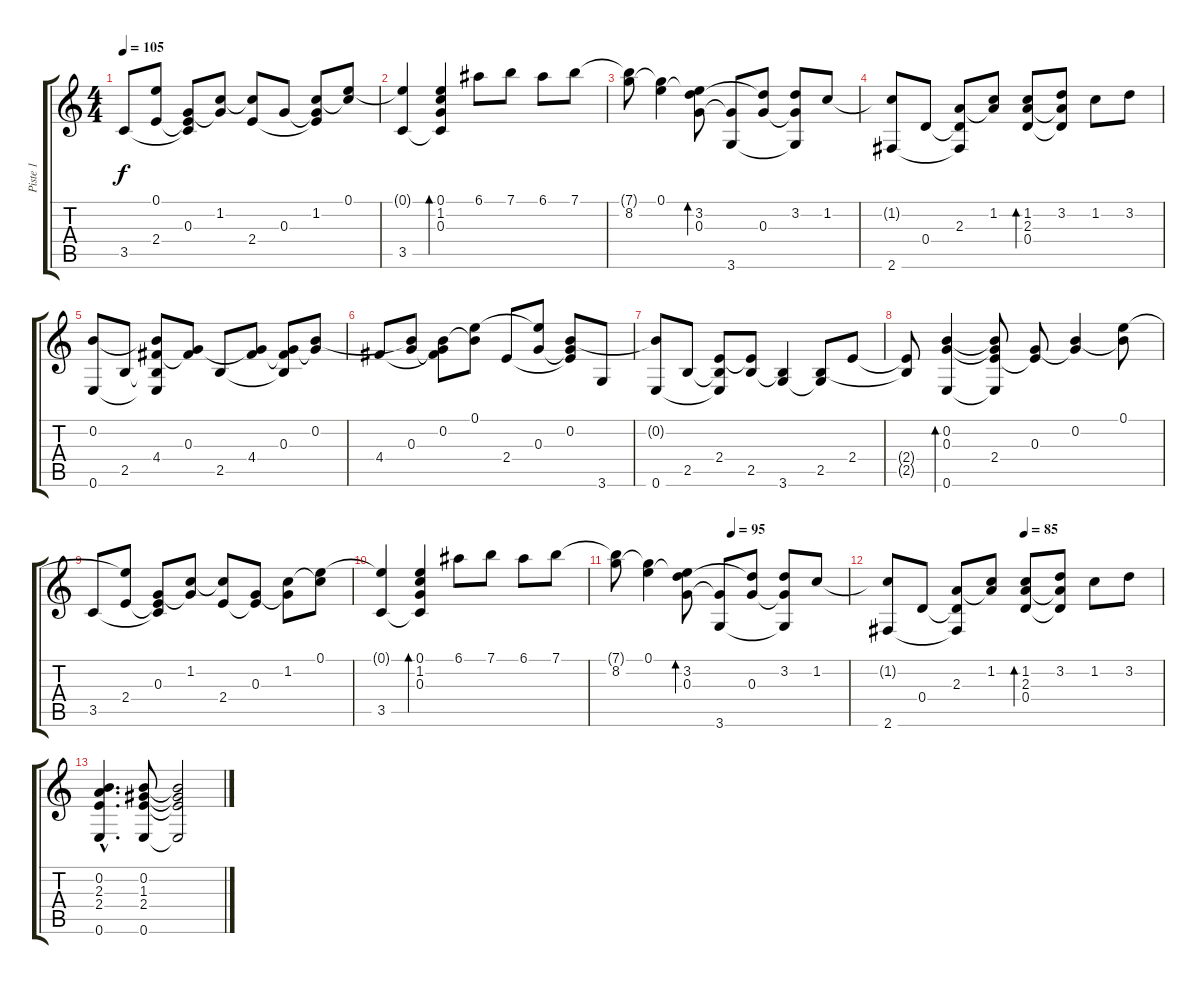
\track ("Piste 1" "Piste 1") {instrument acousticguitarsteel}
\staff {score tabs}
\tuning (E4 B3 G3 D3 A2 E2) {hide}
\ts (4 4)
\tempo 105
\clef g2
\ks c
3.5.8{dy f} (0.1{t} 2.4).8 (0.3 2.4{t} 3.5{t}).8 (1.2 0.3{t}).8 (1.2{t} 2.4).8 0.3.8 (1.2 0.3{t} 2.4{t}).8 (0.1 1.2{t}).8 |
(0.1{t} 3.5).4 (0.1 1.2 0.3 3.5{t}).4{bd 240} 6.1.8 7.1.8 6.1.8 7.1.8 |
(7.1{t} 8.2).8 (0.1 8.2{t}).4 (0.1{t} 3.2 0.3).8{bd 240} (0.3{t} 3.6).8 (3.2{t} 0.3).8 (3.2 0.3{t} 3.6{t}).8 1.2.8 |
(1.2{t} 2.6).8 0.4.8 (2.3 0.4{t} 2.6{t}).8 (1.2 2.3{t}).8 (1.2 2.3 0.4).8{bd 240} (3.2 2.3{t} 0.4{t}).8 1.2.8 3.2.8 |
(0.2 0.6).8 2.5.8 (0.2{t} 4.4 2.5{t} 0.6{t}).8 (0.3 4.4{t}).8 2.5.8 (0.3{t} 4.4).8 (0.3 4.4{t} 2.5{t}).8 (0.2 0.3{t}).8 |
4.4.8 (0.2{t} 0.3).8 (0.2 0.3{t} 4.4{t}).8 (0.1 0.2{t}).8 2.4.8 (0.1{t} 0.3).8 (0.2 0.3{t} 2.4{t}).8 3.6.8 |
(0.2{t} 0.6).8 2.5.8 (2.4 2.5{t} 0.6{t}).8 (2.4{t} 2.5).8 (2.5{t} 3.6).4 (2.5 3.6{t}).8 2.4.8 |
(2.4{t} 2.5{t}).8 (0.2 0.3 0.6).4{bd 240} (0.2{t} 0.3{t} 2.4 0.6{t}).8 (0.3 2.4{t}).8 (0.2 0.3{t}).4 (0.1 0.2{t}).8 |
3.5.8 (0.1{t} 2.4).8 (0.3 2.4{t} 3.5{t}).8 (1.2 0.3{t}).8 (1.2{t} 2.4).8 (0.3 2.4{t}).8 (1.2 0.3{t}).8 (0.1 1.2{t}).8 |
(0.1{t} 3.5).4 (0.1 1.2 0.3 3.5{t}).4{bd 240} 6.1.8 7.1.8 6.1.8 7.1.8 |
\tempo (95 0.5)
(7.1{t} 8.2).8 (0.1 8.2{t}).4 (0.1{t} 3.2 0.3).8{bd 240} (0.3{t} 3.6).8 (3.2{t} 0.3).8 (3.2 0.3{t} 3.6{t}).8 1.2.8 |
\tempo (85 0.5)
(1.2{t} 2.6).8 0.4.8 (2.3 0.4{t} 2.6{t}).8 (1.2 2.3{t}).8 (1.2 2.3 0.4).8{bd 240} (3.2 2.3{t} 0.4{t}).8 1.2.8 3.2.8 |
(0.2{hac} 2.3{hac} 2.4{hac} 0.6{hac}).4{d} (0.2 1.3 2.4 0.6).8 (0.2{t} 1.3{t} 2.4{t} 0.6{t}).2
